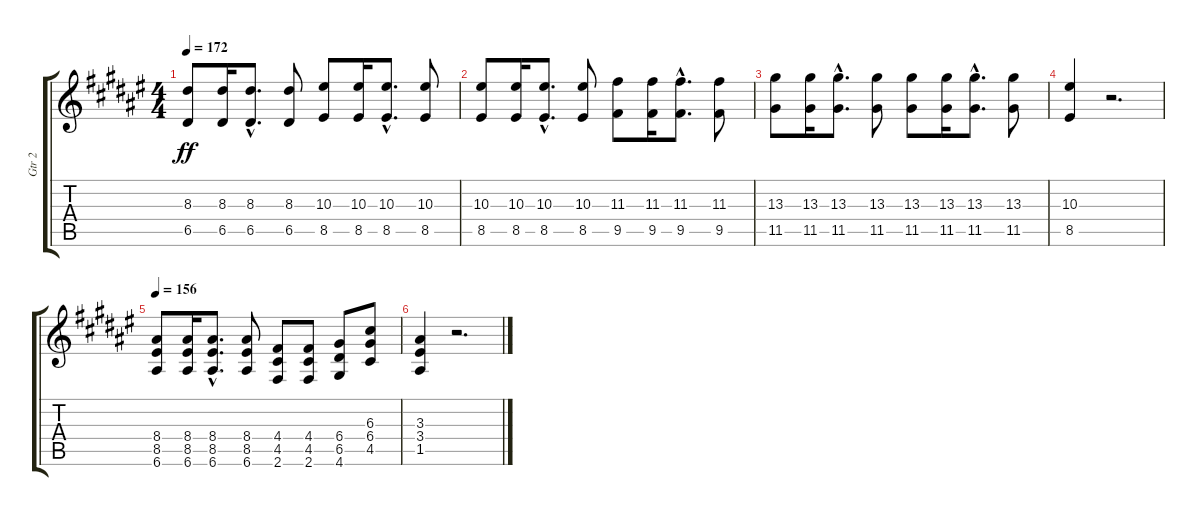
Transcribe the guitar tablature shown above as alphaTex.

\track ("Gtr 2" "Gtr 2") {instrument distortionguitar}
\staff {score tabs}
\tuning (E4 B3 G3 D3 A2 E2) {hide}
\ts (4 4)
\tempo 172
\clef g2
\ks d#minor
(8.3 6.5).8{dy ff} (8.3 6.5).16 (8.3{hac} 6.5{hac}).8{d} (8.3 6.5).8 (10.3 8.5).8 (10.3 8.5).16 (10.3{hac} 8.5{hac}).8{d} (10.3 8.5).8 |
(10.3 8.5).8 (10.3 8.5).16 (10.3{hac} 8.5{hac}).8{d} (10.3 8.5).8 (11.3 9.5).8 (11.3 9.5).16 (11.3{hac} 9.5{hac}).8{d} (11.3 9.5).8 |
(13.3 11.5).8 (13.3 11.5).16 (13.3{hac} 11.5{hac}).8{d} (13.3 11.5).8 (13.3 11.5).8 (13.3 11.5).16 (13.3{hac} 11.5{hac}).8{d} (13.3 11.5).8 |
(10.3 8.5).4 r.2{d} |
\tempo 156
(8.4 8.5 6.6).8 (8.4 8.5 6.6).16 (8.4{hac} 8.5{hac} 6.6{hac}).8{d} (8.4 8.5 6.6).8 (4.4 4.5 2.6).8 (4.4 4.5 2.6).8 (6.4 6.5 4.6).8 (6.3 6.4 4.5).8 |
(3.3 3.4 1.5).4 r.2{d}
